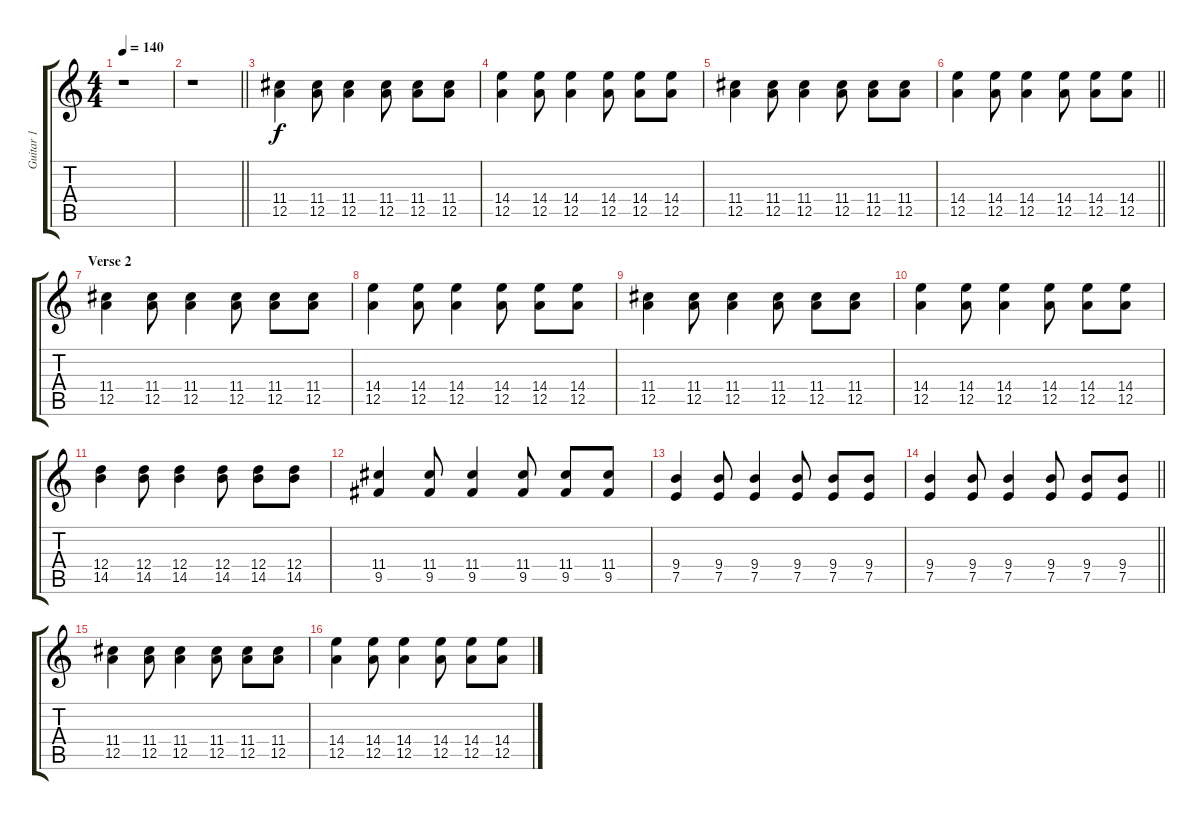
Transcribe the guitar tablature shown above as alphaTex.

\track ("Guitar 1" "Guitar 1") {instrument electricguitarmuted}
\staff {score tabs}
\tuning (E4 B3 G3 D3 A2 E2) {hide}
\ts (4 4)
\tempo 140
\clef g2
\ks c
r.1{dy f} |
\barLineRight lightlight
r.1 |
(11.4 12.5).4 (11.4 12.5).8 (11.4 12.5).4 (11.4 12.5).8 (11.4 12.5).8 (11.4 12.5).8 |
(14.4 12.5).4 (14.4 12.5).8 (14.4 12.5).4 (14.4 12.5).8 (14.4 12.5).8 (14.4 12.5).8 |
(11.4 12.5).4 (11.4 12.5).8 (11.4 12.5).4 (11.4 12.5).8 (11.4 12.5).8 (11.4 12.5).8 |
\barLineRight lightlight
(14.4 12.5).4 (14.4 12.5).8 (14.4 12.5).4 (14.4 12.5).8 (14.4 12.5).8 (14.4 12.5).8 |
\section ("" "Verse 2")
(11.4 12.5).4 (11.4 12.5).8 (11.4 12.5).4 (11.4 12.5).8 (11.4 12.5).8 (11.4 12.5).8 |
(14.4 12.5).4 (14.4 12.5).8 (14.4 12.5).4 (14.4 12.5).8 (14.4 12.5).8 (14.4 12.5).8 |
(11.4 12.5).4 (11.4 12.5).8 (11.4 12.5).4 (11.4 12.5).8 (11.4 12.5).8 (11.4 12.5).8 |
(14.4 12.5).4 (14.4 12.5).8 (14.4 12.5).4 (14.4 12.5).8 (14.4 12.5).8 (14.4 12.5).8 |
(12.4 14.5).4 (12.4 14.5).8 (12.4 14.5).4 (12.4 14.5).8 (12.4 14.5).8 (12.4 14.5).8 |
(11.4 9.5).4 (11.4 9.5).8 (11.4 9.5).4 (11.4 9.5).8 (11.4 9.5).8 (11.4 9.5).8 |
(9.4 7.5).4 (9.4 7.5).8 (9.4 7.5).4 (9.4 7.5).8 (9.4 7.5).8 (9.4 7.5).8 |
\barLineRight lightlight
(9.4 7.5).4 (9.4 7.5).8 (9.4 7.5).4 (9.4 7.5).8 (9.4 7.5).8 (9.4 7.5).8 |
(11.4 12.5).4 (11.4 12.5).8 (11.4 12.5).4 (11.4 12.5).8 (11.4 12.5).8 (11.4 12.5).8 |
(14.4 12.5).4 (14.4 12.5).8 (14.4 12.5).4 (14.4 12.5).8 (14.4 12.5).8 (14.4 12.5).8
